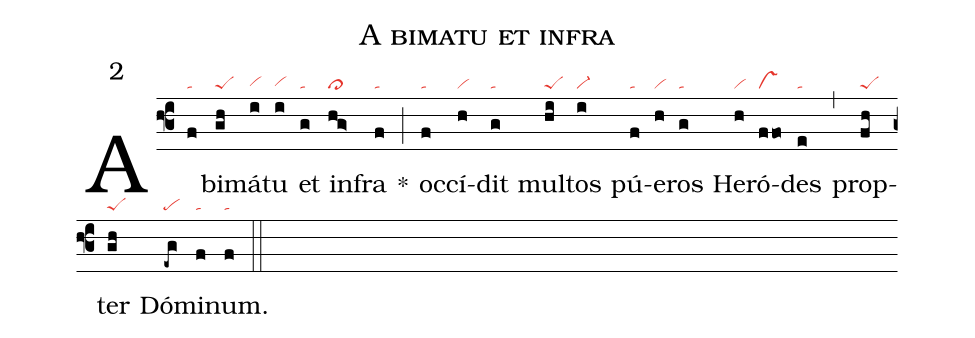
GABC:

name: A bimatu et infra;
mode: 2;
nabc-lines: 1;
%%
(f3)
A(f|ta) bi(gh|peS)má(i|vihg)tu(i|vihg) et(g|ta) in(h!g>|cl>)fra(f|ta) *(;)
oc(f|ta)cí(h|vi)dit(g|ta) mul(hi|peS)tos(i|vi-) pú(f|ta)e(h|vi)ros(g|ta) He(h|vi)ró(ffo|vs)des(e|ta) (,)
prop(fh|peS)ter(gh|peS) Dó(-eg|pe)mi(f|ta)num.(f|ta) (::)
